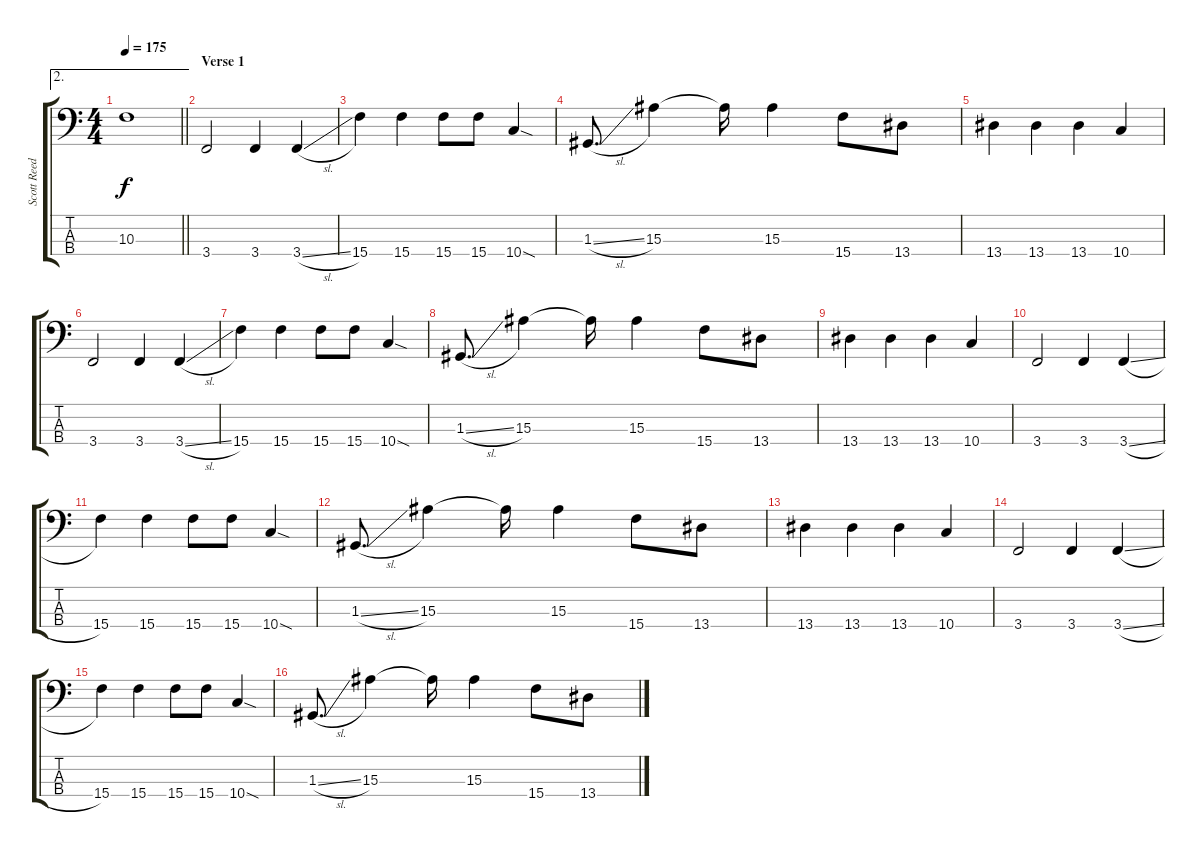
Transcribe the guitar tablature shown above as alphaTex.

\track ("Scott Reeder - Bass" "Scott Reed") {instrument electricbassfinger}
\staff {score tabs}
\tuning (F2 C2 G1 D1) {hide}
\ae 2
\ts (4 4)
\tempo 175
\clef f4
\barLineRight lightlight
\ks c
10.3{t}.1{dy f} |
\section ("" "Verse 1")
3.4.2 3.4.4 3.4{sl}.4 |
15.4.4 15.4.4 15.4.8 15.4.8 10.4{sod}.4 |
1.3{sl}.8{d} 15.3.4 15.3{t}.16 15.3.4 15.4.8 13.4.8 |
13.4.4 13.4.4 13.4.4 10.4.4 |
3.4.2 3.4.4 3.4{sl}.4 |
15.4.4 15.4.4 15.4.8 15.4.8 10.4{sod}.4 |
1.3{sl}.8{d} 15.3.4 15.3{t}.16 15.3.4 15.4.8 13.4.8 |
13.4.4 13.4.4 13.4.4 10.4.4 |
3.4.2 3.4.4 3.4{sl}.4 |
15.4.4 15.4.4 15.4.8 15.4.8 10.4{sod}.4 |
1.3{sl}.8{d} 15.3.4 15.3{t}.16 15.3.4 15.4.8 13.4.8 |
13.4.4 13.4.4 13.4.4 10.4.4 |
3.4.2 3.4.4 3.4{sl}.4 |
15.4.4 15.4.4 15.4.8 15.4.8 10.4{sod}.4 |
1.3{sl}.8{d} 15.3.4 15.3{t}.16 15.3.4 15.4.8 13.4.8
